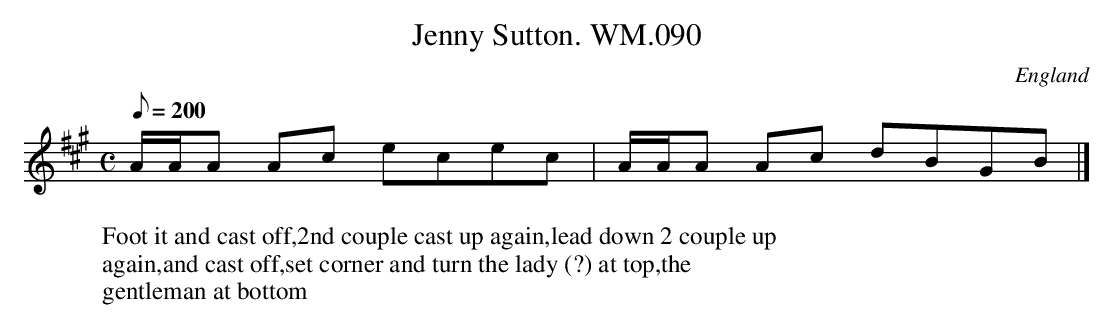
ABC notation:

X:1
T:Jenny Sutton. WM.090
M:C
L:1/8
Q:200
O:England
W:Foot it and cast off,2nd couple cast up again,lead down 2 couple up
W:again,and cast off,set corner and turn the lady (?) at top,the
W:gentleman at bottom
K:A
A/A/A Ac ecec|A/A/A Ac dBGB|]
